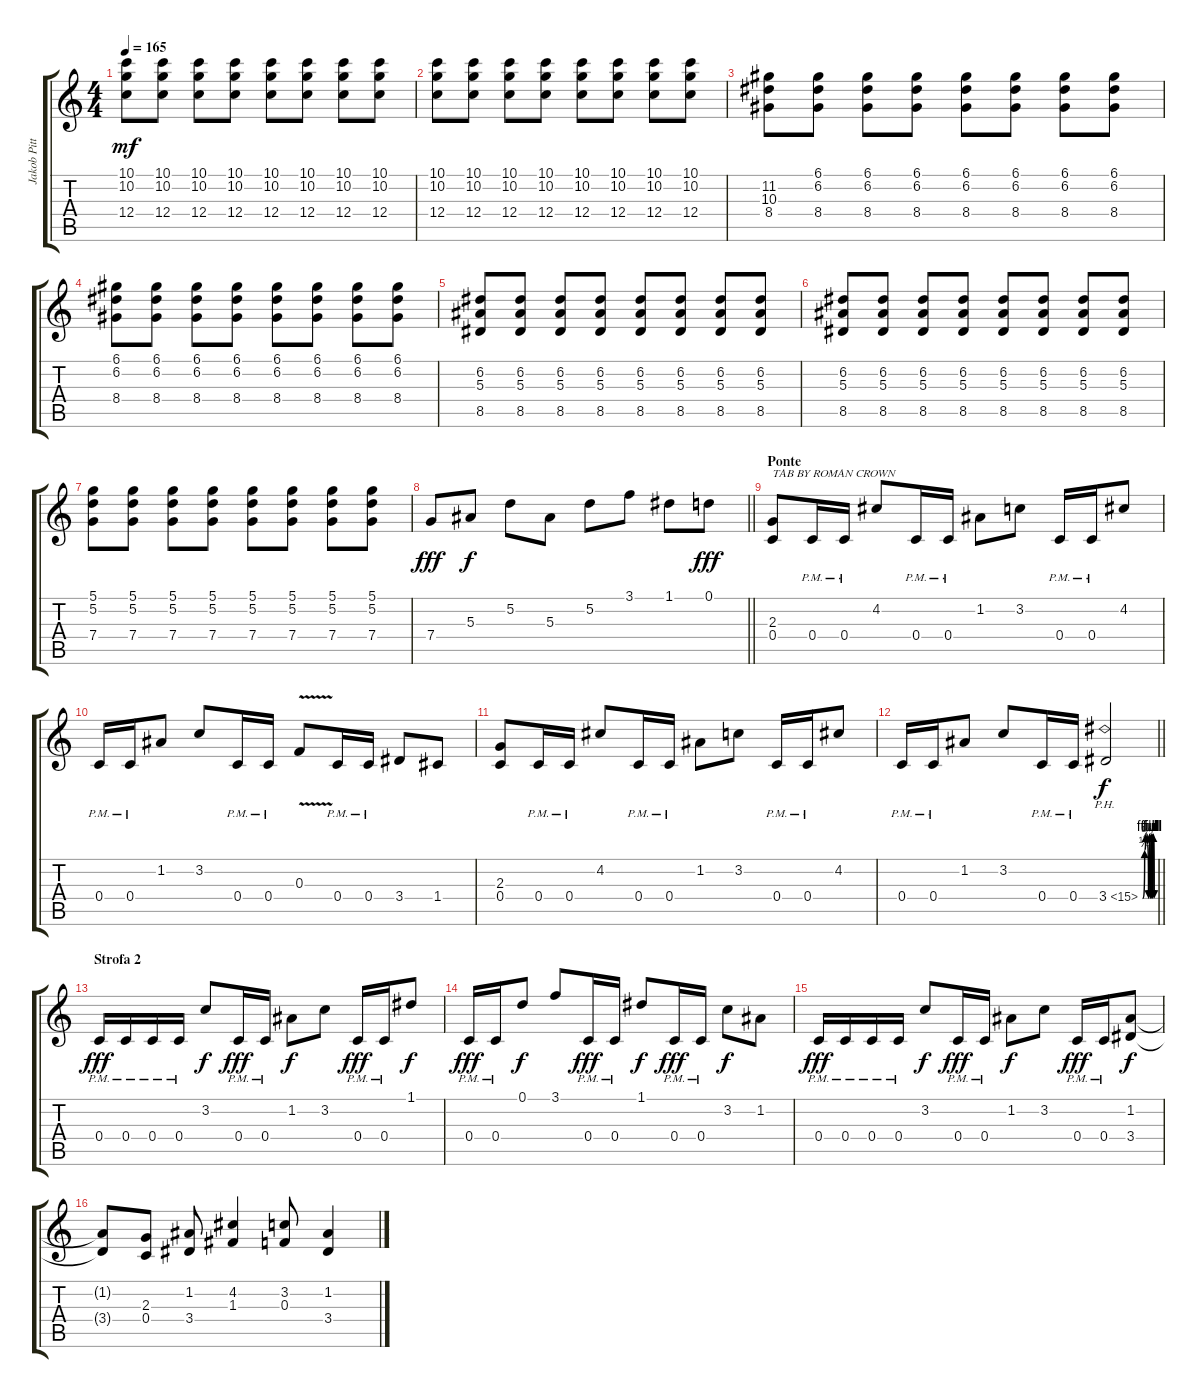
\track ("Jakob Pitts (Jake)" "Jakob Pitt") {instrument overdrivenguitar}
\staff {score tabs}
\tuning (D4 A3 F3 C3 G2 C2) {hide}
\ts (4 4)
\tempo 165
\clef g2
\ks c
(10.1 10.2 12.4).8{dy mf} (10.1 10.2 12.4).8 (10.1 10.2 12.4).8 (10.1 10.2 12.4).8 (10.1 10.2 12.4).8 (10.1 10.2 12.4).8 (10.1 10.2 12.4).8 (10.1 10.2 12.4).8 |
(10.1 10.2 12.4).8 (10.1 10.2 12.4).8 (10.1 10.2 12.4).8 (10.1 10.2 12.4).8 (10.1 10.2 12.4).8 (10.1 10.2 12.4).8 (10.1 10.2 12.4).8 (10.1 10.2 12.4).8 |
(11.2 10.3 8.4).8 (6.1 6.2 8.4).8 (6.1 6.2 8.4).8 (6.1 6.2 8.4).8 (6.1 6.2 8.4).8 (6.1 6.2 8.4).8 (6.1 6.2 8.4).8 (6.1 6.2 8.4).8 |
(6.1 6.2 8.4).8 (6.1 6.2 8.4).8 (6.1 6.2 8.4).8 (6.1 6.2 8.4).8 (6.1 6.2 8.4).8 (6.1 6.2 8.4).8 (6.1 6.2 8.4).8 (6.1 6.2 8.4).8 |
(6.2 5.3 8.5).8 (6.2 5.3 8.5).8 (6.2 5.3 8.5).8 (6.2 5.3 8.5).8 (6.2 5.3 8.5).8 (6.2 5.3 8.5).8 (6.2 5.3 8.5).8 (6.2 5.3 8.5).8 |
(6.2 5.3 8.5).8 (6.2 5.3 8.5).8 (6.2 5.3 8.5).8 (6.2 5.3 8.5).8 (6.2 5.3 8.5).8 (6.2 5.3 8.5).8 (6.2 5.3 8.5).8 (6.2 5.3 8.5).8 |
(5.1 5.2 7.4).8 (5.1 5.2 7.4).8 (5.1 5.2 7.4).8 (5.1 5.2 7.4).8 (5.1 5.2 7.4).8 (5.1 5.2 7.4).8 (5.1 5.2 7.4).8 (5.1 5.2 7.4).8 |
\barLineRight lightlight
7.4.8{dy fff} 5.3.8{dy f} 5.2.8 5.3.8 5.2.8 3.1.8 1.1.8 0.1.8{dy fff} |
\section ("" "Ponte")
(2.3 0.4).8{txt "TAB BY ROMAN CROWN" volume 14 balance 8} 0.4{pm}.16 0.4{pm}.16 4.2.8 0.4{pm}.16 0.4{pm}.16 1.2.8 3.2.8 0.4{pm}.16 0.4{pm}.16 4.2.8 |
0.4{pm}.16 0.4{pm}.16 1.2.8 3.2.8 0.4{pm}.16 0.4{pm}.16 0.3{v}.8 0.4{pm}.16 0.4{pm}.16 3.4.8 1.4.8 |
(2.3 0.4).8 0.4{pm}.16 0.4{pm}.16 4.2.8 0.4{pm}.16 0.4{pm}.16 1.2.8 3.2.8 0.4{pm}.16 0.4{pm}.16 4.2.8 |
\barLineRight lightlight
0.4{pm}.16 0.4{pm}.16 1.2.8 3.2.8 0.4{pm}.16 0.4{pm}.16 3.4{be (custom 0 0 10 1 15 4 20 4 24 2 30 0 35 4 40 0 45 4 47 0 50 4 52 0 55 4 60 0) ph 12}.2{dy f instrument guitarharmonics} |
\section ("" "Strofa 2")
0.4{pm}.16{dy fff volume 14 instrument overdrivenguitar} 0.4{pm}.16 0.4{pm}.16 0.4{pm}.16 3.2.8{dy f} 0.4{pm}.16{dy fff} 0.4{pm}.16 1.2.8{dy f} 3.2.8 0.4{pm}.16{dy fff} 0.4{pm}.16 1.1.8{dy f} |
0.4{pm}.16{dy fff} 0.4{pm}.16 0.1.8{dy f} 3.1.8 0.4{pm}.16{dy fff} 0.4{pm}.16 1.1.8{dy f} 0.4{pm}.16{dy fff} 0.4{pm}.16 3.2.8{dy f} 1.2.8 |
0.4{pm}.16{dy fff} 0.4{pm}.16 0.4{pm}.16 0.4{pm}.16 3.2.8{dy f} 0.4{pm}.16{dy fff} 0.4{pm}.16 1.2.8{dy f} 3.2.8 0.4{pm}.16{dy fff} 0.4{pm}.16 (1.2 3.4).8{dy f} |
(1.2{t} 3.4{t}).8 (2.3 0.4).8 (1.2 3.4).8 (4.2 1.3).4 (3.2 0.3).8 (1.2 3.4).4
